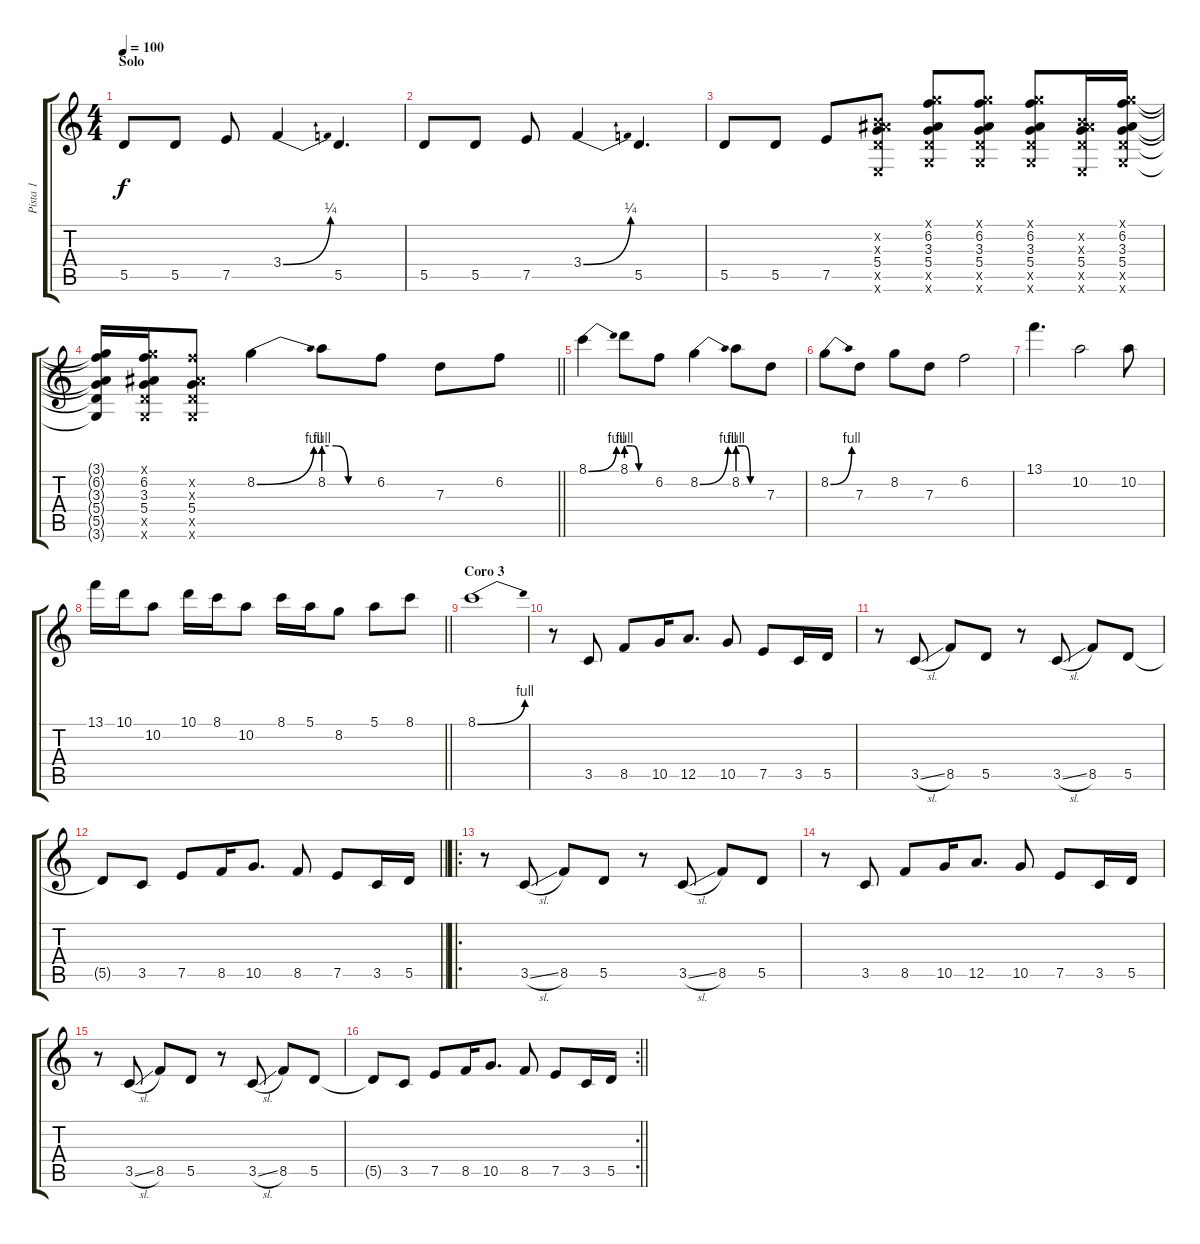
\track ("Pista 1" "Pista 1") {instrument overdrivenguitar}
\staff {score tabs}
\tuning (E4 B3 G3 D3 A2 E2) {hide}
\ts (4 4)
\section ("" "Solo")
\tempo 100
\clef g2
\ks c
5.5.8{dy f volume 16} 5.5.8 7.5.8 3.4{be (bend 0 0 60 1)}.4 5.5.4{d} |
5.5.8 5.5.8 7.5.8 3.4{be (bend 0 0 60 1)}.4 5.5.4{d} |
5.5.8 5.5.8 7.5.8 (0.2{x} 3.3{x} 5.4 5.5{x} 0.6{x}).8 (3.1{x} 6.2 3.3 5.4 5.5{x} 3.6{x}).8 (3.1{x} 6.2 3.3 5.4 5.5{x} 3.6{x}).8 (3.1{x} 6.2 3.3 5.4 5.5{x} 3.6{x}).8 (0.2{x} 3.3{x} 5.4 5.5{x} 0.6{x}).16 (3.1{x} 6.2 3.3 5.4 5.5{x} 3.6{x}).16 |
\barLineRight lightlight
(3.1{t} 6.2{t} 3.3{t} 5.4{t} 5.5{t} 3.6{t}).16 (3.1{x} 6.2 3.3 5.4 5.5{x} 3.6{x}).16 (6.2{x} 3.3{x} 5.4 5.5{x} 3.6{x}).8 8.2{be (bend 0 0 60 4)}.4 8.2{be (custom 0 4 15 4 30 0 60 0)}.8 6.2.8 7.3.8 6.2.8 |
8.1{be (bend 0 0 60 4)}.4 8.1{be (custom 0 4 15 4 30 0 60 0)}.8 6.2.8 8.2{be (bend 0 0 60 4)}.4 8.2{be (custom 0 4 15 4 30 0 60 0)}.8 7.3.8 |
8.2{be (bend 0 0 60 4)}.8 7.3.8 8.2.8 7.3.8 6.2.2 |
13.1.4{d} 10.2.2 10.2.8 |
\barLineRight lightlight
13.1.16 10.1.16 10.2.8 10.1.16 8.1.16 10.2.8 8.1.16 5.1.16 8.2.8 5.1.8 8.1.8 |
\section ("" "Coro 3")
8.1{be (bend 0 0 60 4)}.1 |
r.8 3.5.8 8.5.8 10.5.16 12.5.8{d} 10.5.8 7.5.8 3.5.16 5.5.16 |
r.8 3.5{sl}.8 8.5.8 5.5.8 r.8 3.5{sl}.8 8.5.8 5.5.8 |
\barLineRight lightlight
5.5{t}.8 3.5.8 7.5.8 8.5.16 10.5.8{d} 8.5.8 7.5.8 3.5.16 5.5.16 |
\ro
r.8 3.5{sl}.8 8.5.8 5.5.8 r.8 3.5{sl}.8 8.5.8 5.5.8 |
r.8 3.5.8 8.5.8 10.5.16 12.5.8{d} 10.5.8 7.5.8 3.5.16 5.5.16 |
r.8 3.5{sl}.8 8.5.8 5.5.8 r.8 3.5{sl}.8 8.5.8 5.5.8 |
\rc 2
\barLineRight lightlight
5.5{t}.8 3.5.8 7.5.8 8.5.16 10.5.8{d} 8.5.8 7.5.8 3.5.16 5.5.16
